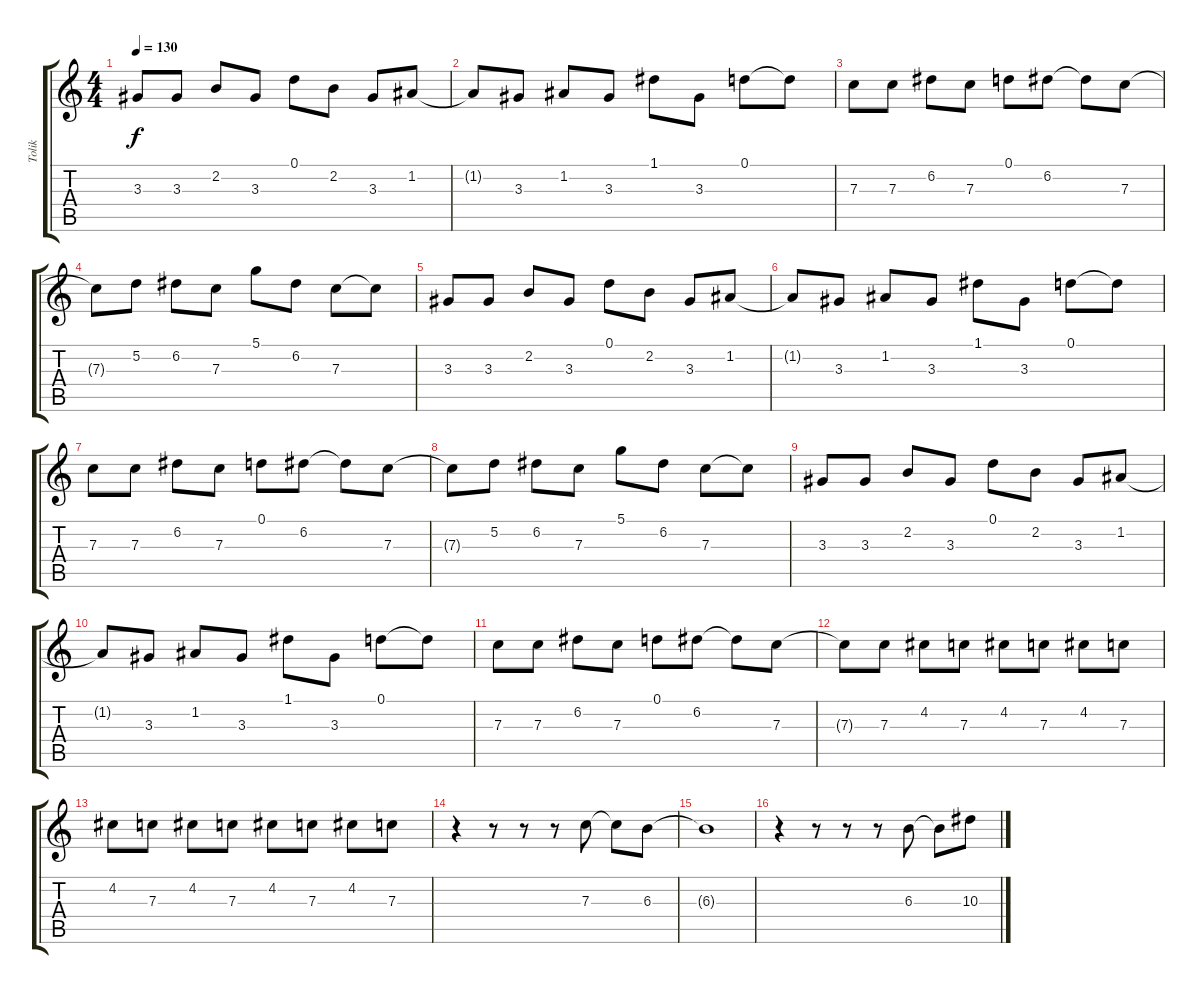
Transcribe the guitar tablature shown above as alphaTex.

\track ("Tolik" "Tolik") {instrument distortionguitar}
\staff {score tabs}
\tuning (D4 A3 F3 C3 G2 C2) {hide}
\ts (4 4)
\tempo 130
\clef g2
\ks c
3.3.8{dy f} 3.3.8 2.2.8 3.3.8 0.1.8 2.2.8 3.3.8 1.2.8 |
1.2{t}.8 3.3.8 1.2.8 3.3.8 1.1.8 3.3.8 0.1.8 0.1{t}.8 |
7.3.8 7.3.8 6.2.8 7.3.8 0.1.8 6.2.8 6.2{t}.8 7.3.8 |
7.3{t}.8 5.2.8 6.2.8 7.3.8 5.1.8 6.2.8 7.3.8 7.3{t}.8 |
3.3.8 3.3.8 2.2.8 3.3.8 0.1.8 2.2.8 3.3.8 1.2.8 |
1.2{t}.8 3.3.8 1.2.8 3.3.8 1.1.8 3.3.8 0.1.8 0.1{t}.8 |
7.3.8 7.3.8 6.2.8 7.3.8 0.1.8 6.2.8 6.2{t}.8 7.3.8 |
7.3{t}.8 5.2.8 6.2.8 7.3.8 5.1.8 6.2.8 7.3.8 7.3{t}.8 |
3.3.8 3.3.8 2.2.8 3.3.8 0.1.8 2.2.8 3.3.8 1.2.8 |
1.2{t}.8 3.3.8 1.2.8 3.3.8 1.1.8 3.3.8 0.1.8 0.1{t}.8 |
7.3.8 7.3.8 6.2.8 7.3.8 0.1.8 6.2.8 6.2{t}.8 7.3.8 |
7.3{t}.8 7.3.8 4.2.8 7.3.8 4.2.8 7.3.8 4.2.8 7.3.8 |
4.2.8 7.3.8 4.2.8 7.3.8 4.2.8 7.3.8 4.2.8 7.3.8 |
r.4 r.8 r.8 r.8 7.3.8 7.3{t}.8 6.3.8 |
6.3{t}.1 |
r.4 r.8 r.8 r.8 6.3.8 6.3{t}.8 10.3.8
